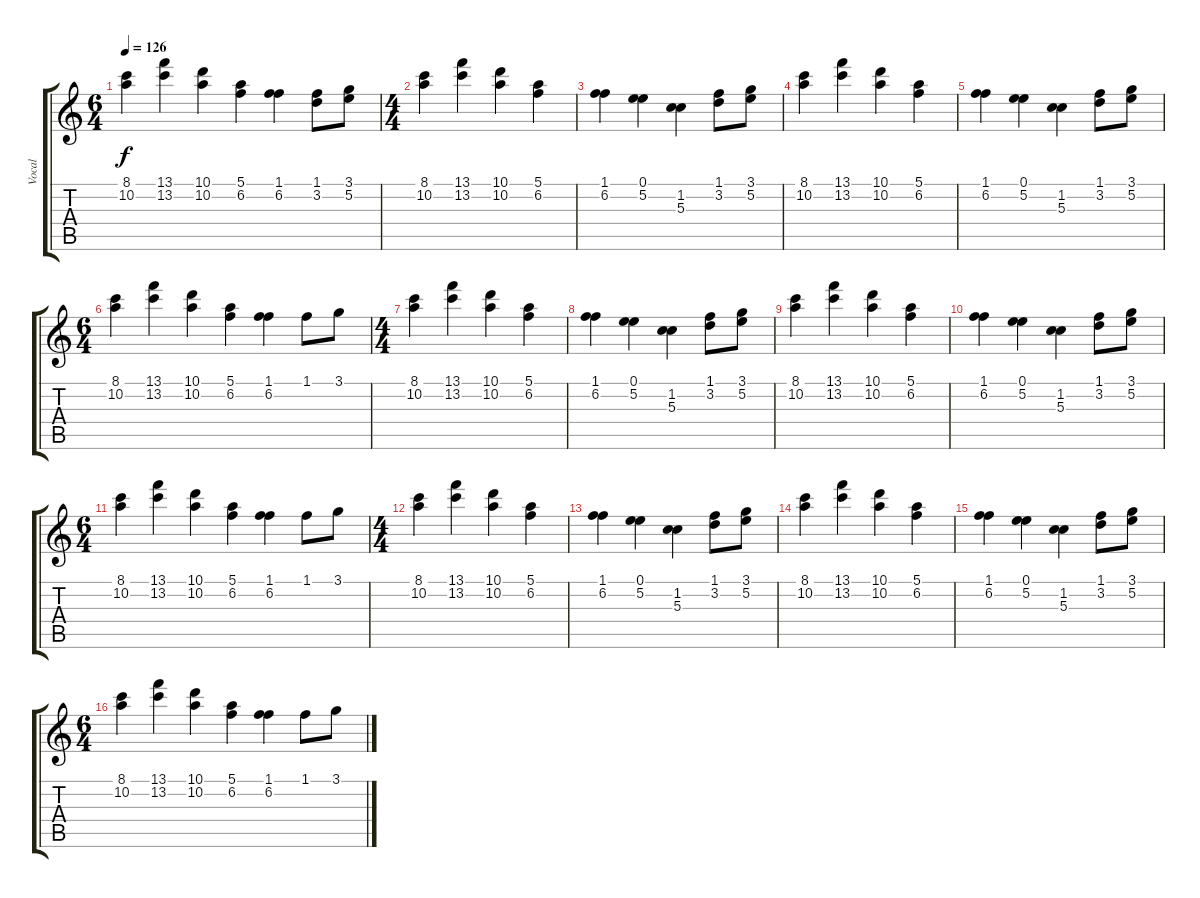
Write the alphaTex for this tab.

\track ("Vocal" "Vocal") {instrument acousticguitarsteel}
\staff {score tabs}
\tuning (E4 B3 G3 D3 A2 E2) {hide}
\ts (6 4)
\tempo 126
\clef g2
\ks c
(8.1 10.2).4{dy f} (13.1 13.2).4 (10.1 10.2).4 (5.1 6.2).4 (1.1 6.2).4 (1.1 3.2).8 (3.1 5.2).8 |
\ts (4 4)
(8.1 10.2).4 (13.1 13.2).4 (10.1 10.2).4 (5.1 6.2).4 |
(1.1 6.2).4 (0.1 5.2).4 (1.2 5.3).4 (1.1 3.2).8 (3.1 5.2).8 |
(8.1 10.2).4 (13.1 13.2).4 (10.1 10.2).4 (5.1 6.2).4 |
(1.1 6.2).4 (0.1 5.2).4 (1.2 5.3).4 (1.1 3.2).8 (3.1 5.2).8 |
\ts (6 4)
(8.1 10.2).4 (13.1 13.2).4 (10.1 10.2).4 (5.1 6.2).4 (1.1 6.2).4 1.1.8 3.1.8 |
\ts (4 4)
(8.1 10.2).4 (13.1 13.2).4 (10.1 10.2).4 (5.1 6.2).4 |
(1.1 6.2).4 (0.1 5.2).4 (1.2 5.3).4 (1.1 3.2).8 (3.1 5.2).8 |
(8.1 10.2).4 (13.1 13.2).4 (10.1 10.2).4 (5.1 6.2).4 |
(1.1 6.2).4 (0.1 5.2).4 (1.2 5.3).4 (1.1 3.2).8 (3.1 5.2).8 |
\ts (6 4)
(8.1 10.2).4 (13.1 13.2).4 (10.1 10.2).4 (5.1 6.2).4 (1.1 6.2).4 1.1.8 3.1.8 |
\ts (4 4)
(8.1 10.2).4 (13.1 13.2).4 (10.1 10.2).4 (5.1 6.2).4 |
(1.1 6.2).4 (0.1 5.2).4 (1.2 5.3).4 (1.1 3.2).8 (3.1 5.2).8 |
(8.1 10.2).4 (13.1 13.2).4 (10.1 10.2).4 (5.1 6.2).4 |
(1.1 6.2).4 (0.1 5.2).4 (1.2 5.3).4 (1.1 3.2).8 (3.1 5.2).8 |
\ts (6 4)
(8.1 10.2).4 (13.1 13.2).4 (10.1 10.2).4 (5.1 6.2).4 (1.1 6.2).4 1.1.8 3.1.8
